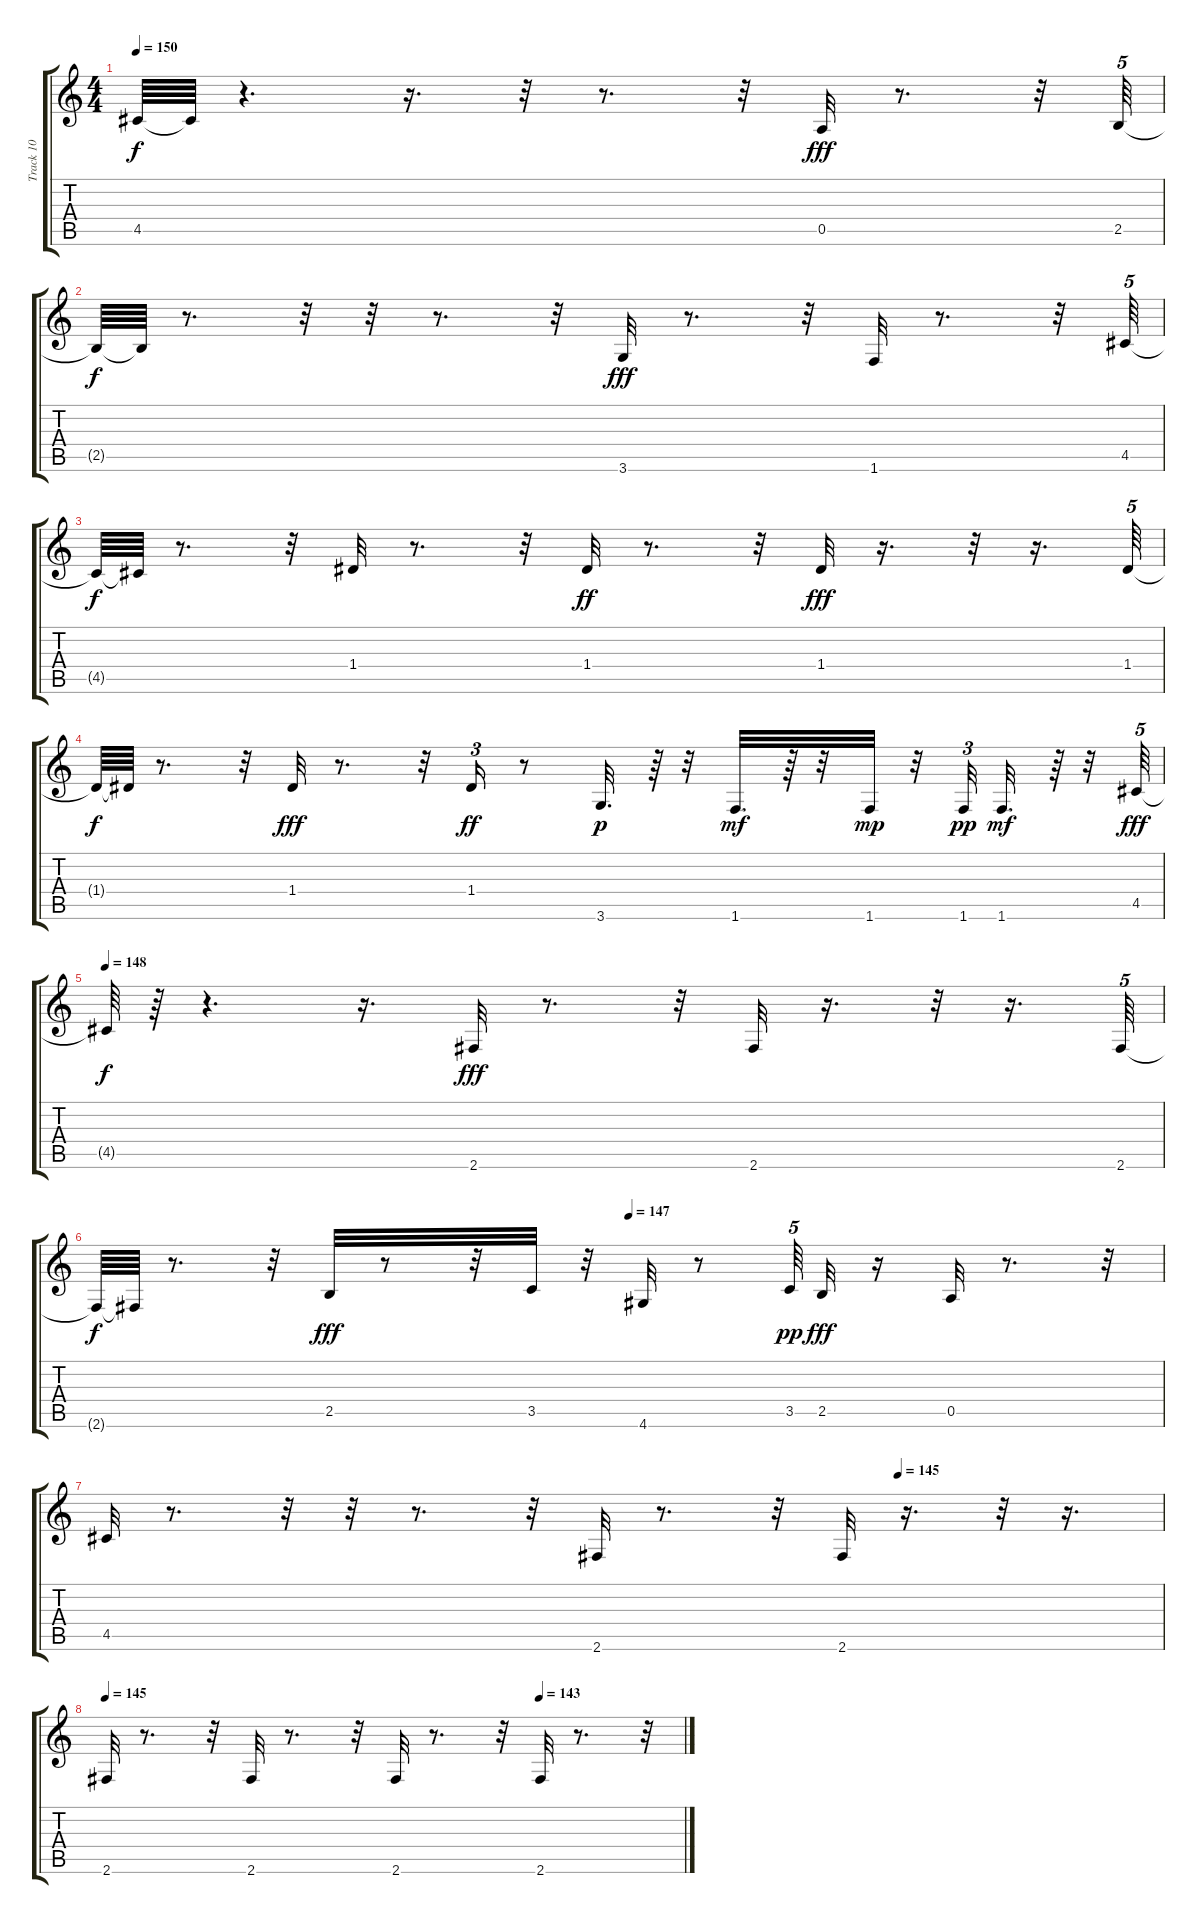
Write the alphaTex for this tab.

\track ("Track 10" "Track 10") {instrument acousticguitarsteel}
\staff {score tabs}
\tuning (E4 B3 G3 D3 A2 E2) {hide}
\ts (4 4)
\tempo 150
\clef g2
\ks c
4.5{t}.64{dy f} 4.5{t}.64 r.4{d} r.16{d} r.32 r.8{d} r.32 0.5.32{dy fff} r.8{d} r.32 2.5.64{tu (5 4)} |
2.5{t}.64{dy f} 2.5{t}.64 r.8{d} r.32 r.32 r.8{d} r.32 3.6.32{dy fff} r.8{d} r.32 1.6.32 r.8{d} r.32 4.5.64{tu (5 4)} |
4.5{t}.64{dy f} 4.5{t}.64 r.8{d} r.32 1.4.32 r.8{d} r.32 1.4.32{dy ff} r.8{d} r.32 1.4.32{dy fff} r.16{d} r.32 r.16{d} 1.4.64{tu (5 4)} |
1.4{t}.64{dy f} 1.4{t}.64 r.8{d} r.32 1.4.32{dy fff} r.8{d} r.32 1.4.16{tu (3 2) dy ff} r.8 3.6.32{d dy p} r.64 r.32 1.6.32{d dy mf} r.64 r.32 1.6.32{dy mp} r.32 1.6.32{tu (3 2) dy pp} 1.6.32{d dy mf} r.64 r.32 4.5.64{tu (5 4) dy fff} |
\tempo 148
4.5{t}.64{dy f} r.64 r.4{d} r.16{d} 2.6.32{dy fff} r.8{d} r.32 2.6.32 r.16{d} r.32 r.16{d} 2.6.64{tu (5 4)} |
\tempo (147 0.5)
2.6{t}.64{dy f} 2.6{t}.64 r.8{d} r.32 2.5.32{dy fff} r.8 r.32 3.5.32 r.32 4.6.32 r.8 3.5.64{tu (5 4) dy pp} 2.5.32{dy fff} r.16 0.5.32 r.8{d} r.32 |
\tempo (145 0.75)
4.5.32 r.8{d} r.32 r.32 r.8{d} r.32 2.6.32 r.8{d} r.32 2.6.32 r.16{d} r.32 r.16{d} |
\tempo 145
\tempo (143 0.75)
2.6.32 r.8{d} r.32 2.6.32 r.8{d} r.32 2.6.32 r.8{d} r.32 2.6.32 r.8{d} r.32
